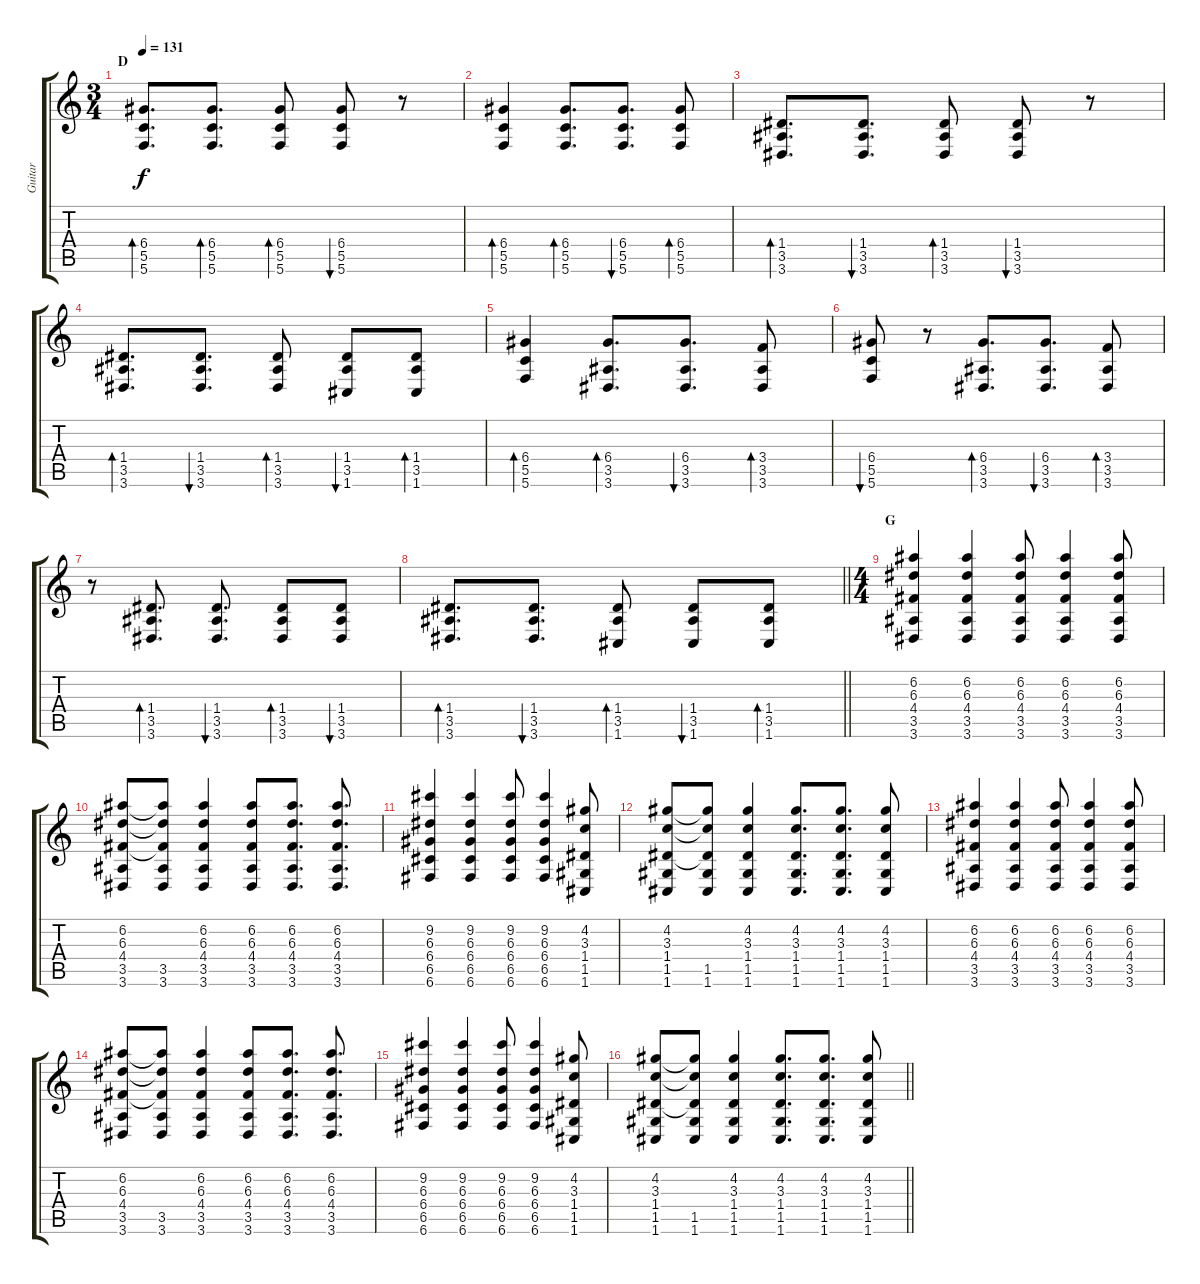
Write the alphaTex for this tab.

\track ("Guitar" "Guitar") {instrument distortionguitar}
\staff {score tabs}
\tuning (G4 E4 A3 D3 G2 C2) {hide}
\ts (3 4)
\section ("" "D")
\tempo 131
\clef g2
\ks c
(6.4 5.5 5.6).8{d bd 60 dy f volume 13 instrument electricguitarclean} (6.4 5.5 5.6).8{d bd 60} (6.4 5.5 5.6).8{bd 60} (6.4 5.5 5.6).8{bu 60} r.8 |
(6.4 5.5 5.6).4{bd 60} (6.4 5.5 5.6).8{d bd 60} (6.4 5.5 5.6).8{d bu 60} (6.4 5.5 5.6).8{bd 60} |
(1.4 3.5 3.6).8{d bd 60} (1.4 3.5 3.6).8{d bu 60} (1.4 3.5 3.6).8{bd 60} (1.4 3.5 3.6).8{bu 60} r.8 |
(1.4 3.5 3.6).8{d bd 60} (1.4 3.5 3.6).8{d bu 60} (1.4 3.5 3.6).8{bd 60} (1.4 3.5 1.6).8{bu 60} (1.4 3.5 1.6).8{bd 60} |
(6.4 5.5 5.6).4{bd 60} (6.4 3.5 3.6).8{d bd 60} (6.4 3.5 3.6).8{d bu 60} (3.4 3.5 3.6).8{bd 60} |
(6.4 5.5 5.6).8{bu 60} r.8 (6.4 3.5 3.6).8{d bd 60} (6.4 3.5 3.6).8{d bu 60} (3.4 3.5 3.6).8{bd 60} |
r.8 (1.4 3.5 3.6).8{d bd 60} (1.4 3.5 3.6).8{d bu 60} (1.4 3.5 3.6).8{bd 60} (1.4 3.5 3.6).8{bu 60} |
\barLineRight lightlight
(1.4 3.5 3.6).8{d bd 60} (1.4 3.5 3.6).8{d bu 60} (1.4 3.5 1.6).8{bd 60} (1.4 3.5 1.6).8{bu 60} (1.4 3.5 1.6).8{bd 60} |
\ts (4 4)
\section ("" "G")
(6.2 6.3 4.4 3.5 3.6).4{instrument distortionguitar} (6.2 6.3 4.4 3.5 3.6).4 (6.2 6.3 4.4 3.5 3.6).8 (6.2 6.3 4.4 3.5 3.6).4 (6.2 6.3 4.4 3.5 3.6).8 |
(6.2 6.3 4.4 3.5 3.6).8 (6.2{t} 6.3{t} 4.4{t} 3.5 3.6).8 (6.2 6.3 4.4 3.5 3.6).4 (6.2 6.3 4.4 3.5 3.6).8 (6.2 6.3 4.4 3.5 3.6).8{d} (6.2 6.3 4.4 3.5 3.6).8{d} |
(9.2 6.3 6.4 6.5 6.6).4 (9.2 6.3 6.4 6.5 6.6).4 (9.2 6.3 6.4 6.5 6.6).8 (9.2 6.3 6.4 6.5 6.6).4 (4.2 3.3 1.4 1.5 1.6).8 |
(4.2 3.3 1.4 1.5 1.6).8 (4.2{t} 3.3{t} 1.4{t} 1.5 1.6).8 (4.2 3.3 1.4 1.5 1.6).4 (4.2 3.3 1.4 1.5 1.6).8{d} (4.2 3.3 1.4 1.5 1.6).8{d} (4.2 3.3 1.4 1.5 1.6).8 |
(6.2 6.3 4.4 3.5 3.6).4 (6.2 6.3 4.4 3.5 3.6).4 (6.2 6.3 4.4 3.5 3.6).8 (6.2 6.3 4.4 3.5 3.6).4 (6.2 6.3 4.4 3.5 3.6).8 |
(6.2 6.3 4.4 3.5 3.6).8 (6.2{t} 6.3{t} 4.4{t} 3.5 3.6).8 (6.2 6.3 4.4 3.5 3.6).4 (6.2 6.3 4.4 3.5 3.6).8 (6.2 6.3 4.4 3.5 3.6).8{d} (6.2 6.3 4.4 3.5 3.6).8{d} |
(9.2 6.3 6.4 6.5 6.6).4 (9.2 6.3 6.4 6.5 6.6).4 (9.2 6.3 6.4 6.5 6.6).8 (9.2 6.3 6.4 6.5 6.6).4 (4.2 3.3 1.4 1.5 1.6).8 |
\barLineRight lightlight
(4.2 3.3 1.4 1.5 1.6).8 (4.2{t} 3.3{t} 1.4{t} 1.5 1.6).8 (4.2 3.3 1.4 1.5 1.6).4 (4.2 3.3 1.4 1.5 1.6).8{d} (4.2 3.3 1.4 1.5 1.6).8{d} (4.2 3.3 1.4 1.5 1.6).8
